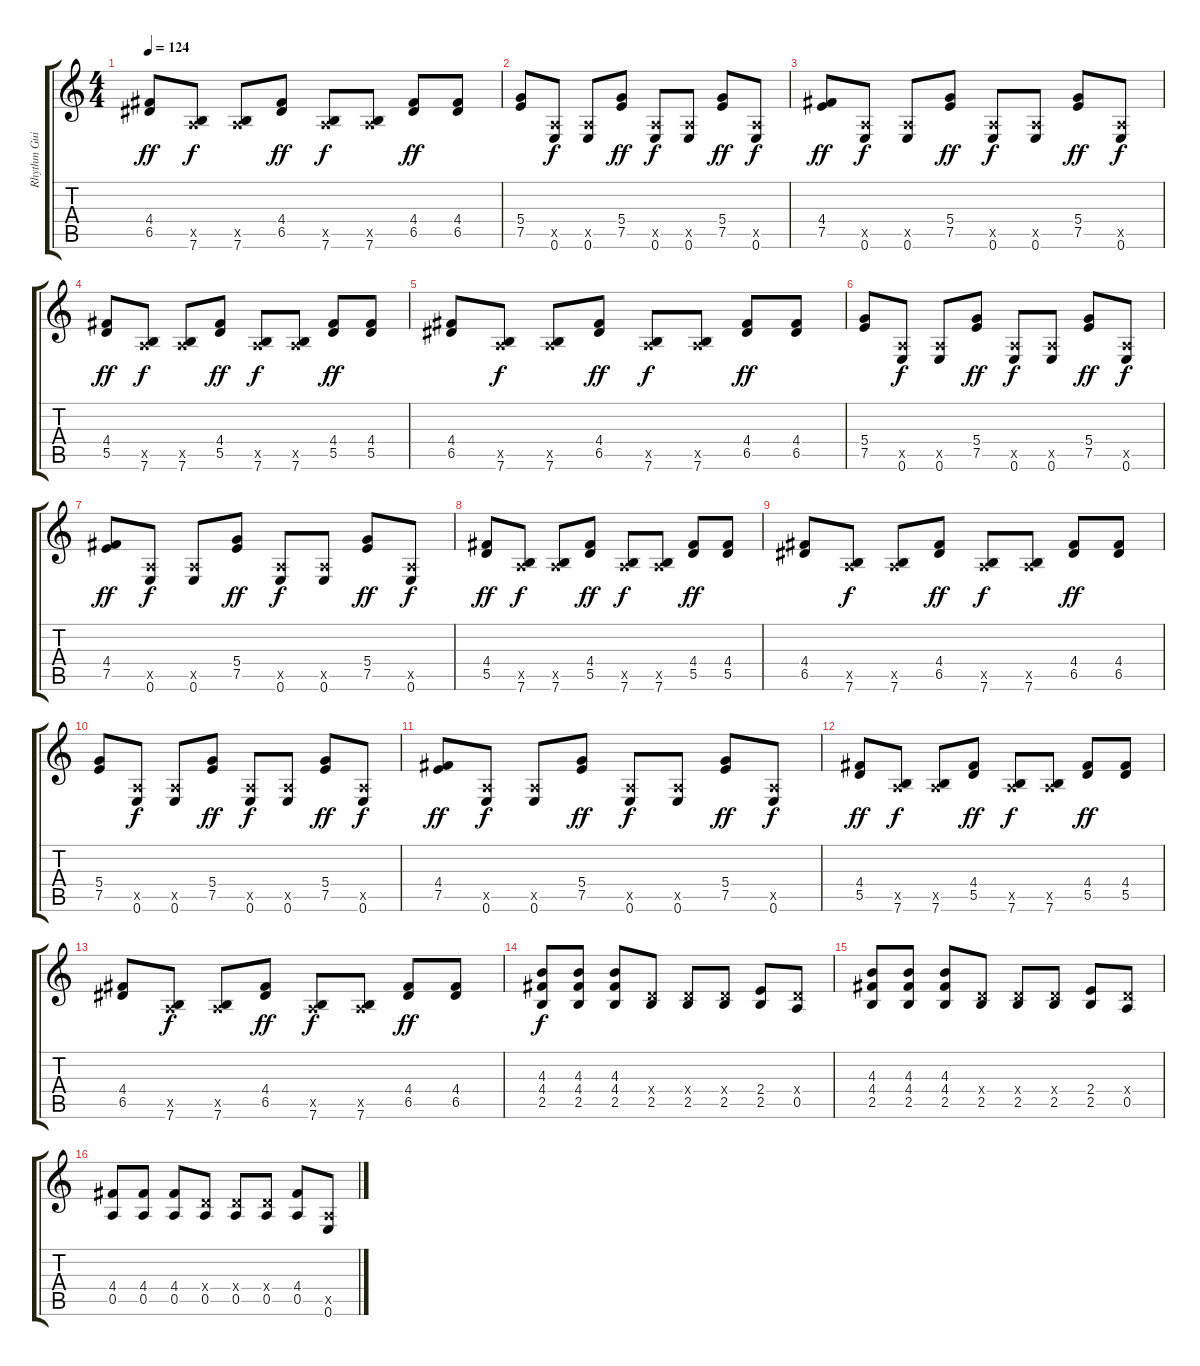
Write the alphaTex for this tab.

\track ("Rhythm Guitar 1" "Rhythm Gui") {instrument distortionguitar}
\staff {score tabs}
\tuning (E4 B3 G3 D3 A2 E2) {hide}
\ts (4 4)
\tempo 124
\clef g2
\ks c
(4.4 6.5).8{dy ff} (0.5{x} 7.6).8{dy f} (0.5{x} 7.6).8 (4.4 6.5).8{dy ff} (0.5{x} 7.6).8{dy f} (0.5{x} 7.6).8 (4.4 6.5).8{dy ff} (4.4 6.5).8 |
(5.4 7.5).8 (0.5{x} 0.6).8{dy f} (0.5{x} 0.6).8 (5.4 7.5).8{dy ff} (0.5{x} 0.6).8{dy f} (0.5{x} 0.6).8 (5.4 7.5).8{dy ff} (0.5{x} 0.6).8{dy f} |
(4.4 7.5).8{dy ff} (0.5{x} 0.6).8{dy f} (0.5{x} 0.6).8 (5.4 7.5).8{dy ff} (0.5{x} 0.6).8{dy f} (0.5{x} 0.6).8 (5.4 7.5).8{dy ff} (0.5{x} 0.6).8{dy f} |
(4.4 5.5).8{dy ff} (0.5{x} 7.6).8{dy f} (0.5{x} 7.6).8 (4.4 5.5).8{dy ff} (0.5{x} 7.6).8{dy f} (0.5{x} 7.6).8 (4.4 5.5).8{dy ff} (4.4 5.5).8 |
(4.4 6.5).8 (0.5{x} 7.6).8{dy f} (0.5{x} 7.6).8 (4.4 6.5).8{dy ff} (0.5{x} 7.6).8{dy f} (0.5{x} 7.6).8 (4.4 6.5).8{dy ff} (4.4 6.5).8 |
(5.4 7.5).8 (0.5{x} 0.6).8{dy f} (0.5{x} 0.6).8 (5.4 7.5).8{dy ff} (0.5{x} 0.6).8{dy f} (0.5{x} 0.6).8 (5.4 7.5).8{dy ff} (0.5{x} 0.6).8{dy f} |
(4.4 7.5).8{dy ff} (0.5{x} 0.6).8{dy f} (0.5{x} 0.6).8 (5.4 7.5).8{dy ff} (0.5{x} 0.6).8{dy f} (0.5{x} 0.6).8 (5.4 7.5).8{dy ff} (0.5{x} 0.6).8{dy f} |
(4.4 5.5).8{dy ff} (0.5{x} 7.6).8{dy f} (0.5{x} 7.6).8 (4.4 5.5).8{dy ff} (0.5{x} 7.6).8{dy f} (0.5{x} 7.6).8 (4.4 5.5).8{dy ff} (4.4 5.5).8 |
(4.4 6.5).8 (0.5{x} 7.6).8{dy f} (0.5{x} 7.6).8 (4.4 6.5).8{dy ff} (0.5{x} 7.6).8{dy f} (0.5{x} 7.6).8 (4.4 6.5).8{dy ff} (4.4 6.5).8 |
(5.4 7.5).8 (0.5{x} 0.6).8{dy f} (0.5{x} 0.6).8 (5.4 7.5).8{dy ff} (0.5{x} 0.6).8{dy f} (0.5{x} 0.6).8 (5.4 7.5).8{dy ff} (0.5{x} 0.6).8{dy f} |
(4.4 7.5).8{dy ff} (0.5{x} 0.6).8{dy f} (0.5{x} 0.6).8 (5.4 7.5).8{dy ff} (0.5{x} 0.6).8{dy f} (0.5{x} 0.6).8 (5.4 7.5).8{dy ff} (0.5{x} 0.6).8{dy f} |
(4.4 5.5).8{dy ff} (0.5{x} 7.6).8{dy f} (0.5{x} 7.6).8 (4.4 5.5).8{dy ff} (0.5{x} 7.6).8{dy f} (0.5{x} 7.6).8 (4.4 5.5).8{dy ff} (4.4 5.5).8 |
(4.4 6.5).8 (0.5{x} 7.6).8{dy f} (0.5{x} 7.6).8 (4.4 6.5).8{dy ff} (0.5{x} 7.6).8{dy f} (0.5{x} 7.6).8 (4.4 6.5).8{dy ff} (4.4 6.5).8 |
(4.3 4.4 2.5).8{dy f} (4.3 4.4 2.5).8 (4.3 4.4 2.5).8 (0.4{x} 2.5).8 (0.4{x} 2.5).8 (0.4{x} 2.5).8 (2.4 2.5).8 (0.4{x} 0.5).8 |
(4.3 4.4 2.5).8 (4.3 4.4 2.5).8 (4.3 4.4 2.5).8 (0.4{x} 2.5).8 (0.4{x} 2.5).8 (0.4{x} 2.5).8 (2.4 2.5).8 (0.4{x} 0.5).8 |
(4.4 0.5).8 (4.4 0.5).8 (4.4 0.5).8 (0.4{x} 0.5).8 (0.4{x} 0.5).8 (0.4{x} 0.5).8 (4.4 0.5).8 (0.5{x} 0.6).8
